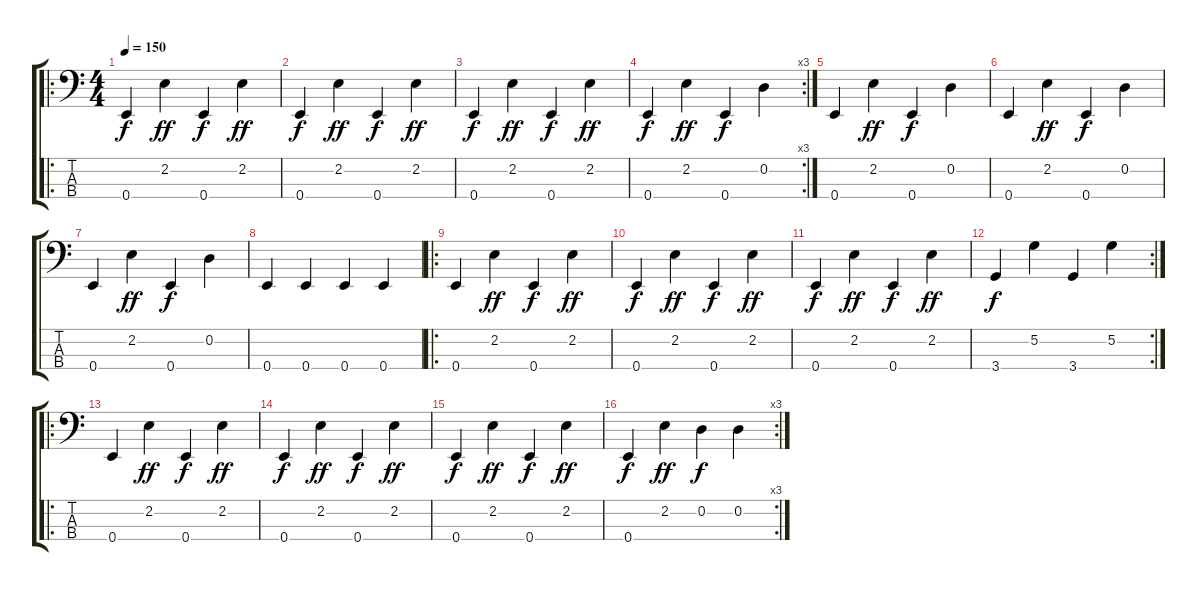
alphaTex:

\track "" {instrument slapbass1}
\staff {score tabs}
\tuning (G2 D2 A1 E1) {hide}
\ro
\ts (4 4)
\tempo 150
\clef f4
\ks c
0.4.4{dy f} 2.2.4{dy ff} 0.4.4{dy f} 2.2.4{dy ff} |
0.4.4{dy f} 2.2.4{dy ff} 0.4.4{dy f} 2.2.4{dy ff} |
0.4.4{dy f} 2.2.4{dy ff} 0.4.4{dy f} 2.2.4{dy ff} |
\rc 3
0.4.4{dy f} 2.2.4{dy ff} 0.4.4{dy f} 0.2.4 |
0.4.4 2.2.4{dy ff} 0.4.4{dy f} 0.2.4 |
0.4.4 2.2.4{dy ff} 0.4.4{dy f} 0.2.4 |
0.4.4 2.2.4{dy ff} 0.4.4{dy f} 0.2.4 |
0.4.4 0.4.4 0.4.4 0.4.4 |
\ro
0.4.4 2.2.4{dy ff} 0.4.4{dy f} 2.2.4{dy ff} |
0.4.4{dy f} 2.2.4{dy ff} 0.4.4{dy f} 2.2.4{dy ff} |
0.4.4{dy f} 2.2.4{dy ff} 0.4.4{dy f} 2.2.4{dy ff} |
\rc 2
3.4.4{dy f} 5.2.4 3.4.4 5.2.4 |
\ro
0.4.4 2.2.4{dy ff} 0.4.4{dy f} 2.2.4{dy ff} |
0.4.4{dy f} 2.2.4{dy ff} 0.4.4{dy f} 2.2.4{dy ff} |
0.4.4{dy f} 2.2.4{dy ff} 0.4.4{dy f} 2.2.4{dy ff} |
\rc 3
0.4.4{dy f} 2.2.4{dy ff} 0.2.4{dy f} 0.2.4
